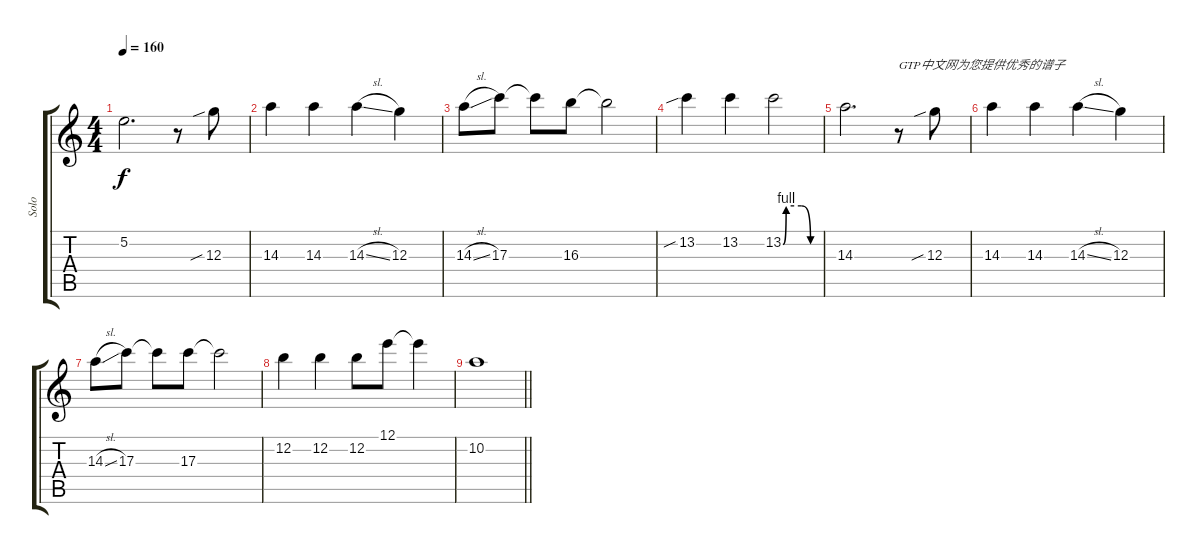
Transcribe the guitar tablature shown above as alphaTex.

\track ("Solo" "Solo") {instrument overdrivenguitar}
\staff {score tabs}
\tuning (E4 B3 G3 D3 A2 E2) {hide}
\ts (4 4)
\tempo 160
\clef g2
\ks c
5.2.2{d dy f} r.8 12.3{sib}.8 |
14.3.4 14.3.4 14.3{sl}.4 12.3.4 |
14.3{sl}.8 17.3.8 17.3{t}.8 16.3.8 16.3{t}.2 |
13.2{sib}.4 13.2.4 13.2{be (custom 0 0 5 4 30 4 45 0 60 0)}.2 |
14.3.2{d} r.8{txt "GTP中文网为您提供优秀的谱子"} 12.3{sib}.8 |
14.3.4 14.3.4 14.3{sl}.4 12.3.4 |
14.3{sl}.8 17.3.8 17.3{t}.8 17.3.8 17.3{t}.2 |
12.2.4 12.2.4 12.2.8 12.1.8 12.1{t}.4 |
\barLineRight lightlight
10.2.1
